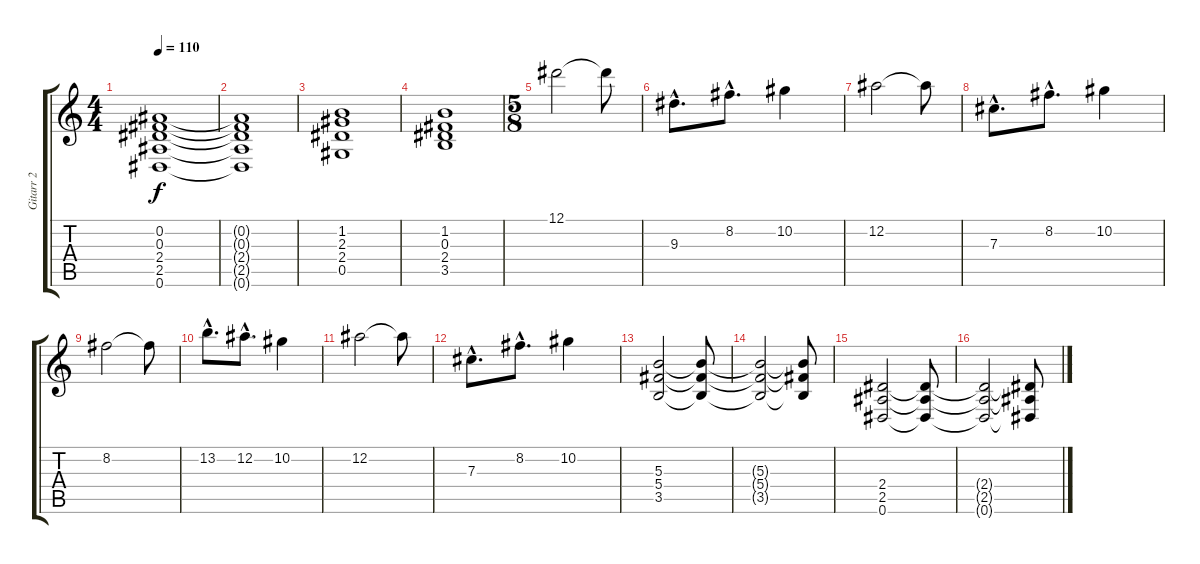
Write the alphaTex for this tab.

\track ("Gitarr 2" "Gitarr 2") {instrument distortionguitar}
\staff {score tabs}
\tuning (Eb4 Bb3 Gb3 Db3 Ab2 Eb2) {hide}
\ts (4 4)
\tempo 110
\clef g2
\ks c
(0.2 0.3 2.4 2.5 0.6).1{dy f} |
(0.2{t} 0.3{t} 2.4{t} 2.5{t} 0.6{t}).1 |
(1.2 2.3 2.4 0.5).1 |
(1.2 0.3 2.4 3.5).1 |
\ts (5 8)
12.1.2 12.1{t}.8 |
9.3{hac}.8{d} 8.2{hac}.8{d} 10.2.4 |
12.2.2 12.2{t}.8 |
7.3{hac}.8{d} 8.2{hac}.8{d} 10.2.4 |
8.2.2 8.2{t}.8 |
13.2{hac}.8{d} 12.2{hac}.8{d} 10.2.4 |
12.2.2 12.2{t}.8 |
7.3{hac}.8{d} 8.2{hac}.8{d} 10.2.4 |
(5.3 5.4 3.5).2 (5.3{t} 5.4{t} 3.5{t}).8 |
(5.3{t} 5.4{t} 3.5{t}).2 (5.3{t} 5.4{t} 3.5{t}).8 |
(2.4 2.5 0.6).2 (2.4{t} 2.5{t} 0.6{t}).8 |
(2.4{t} 2.5{t} 0.6{t}).2 (2.4{t} 2.5{t} 0.6{t}).8
